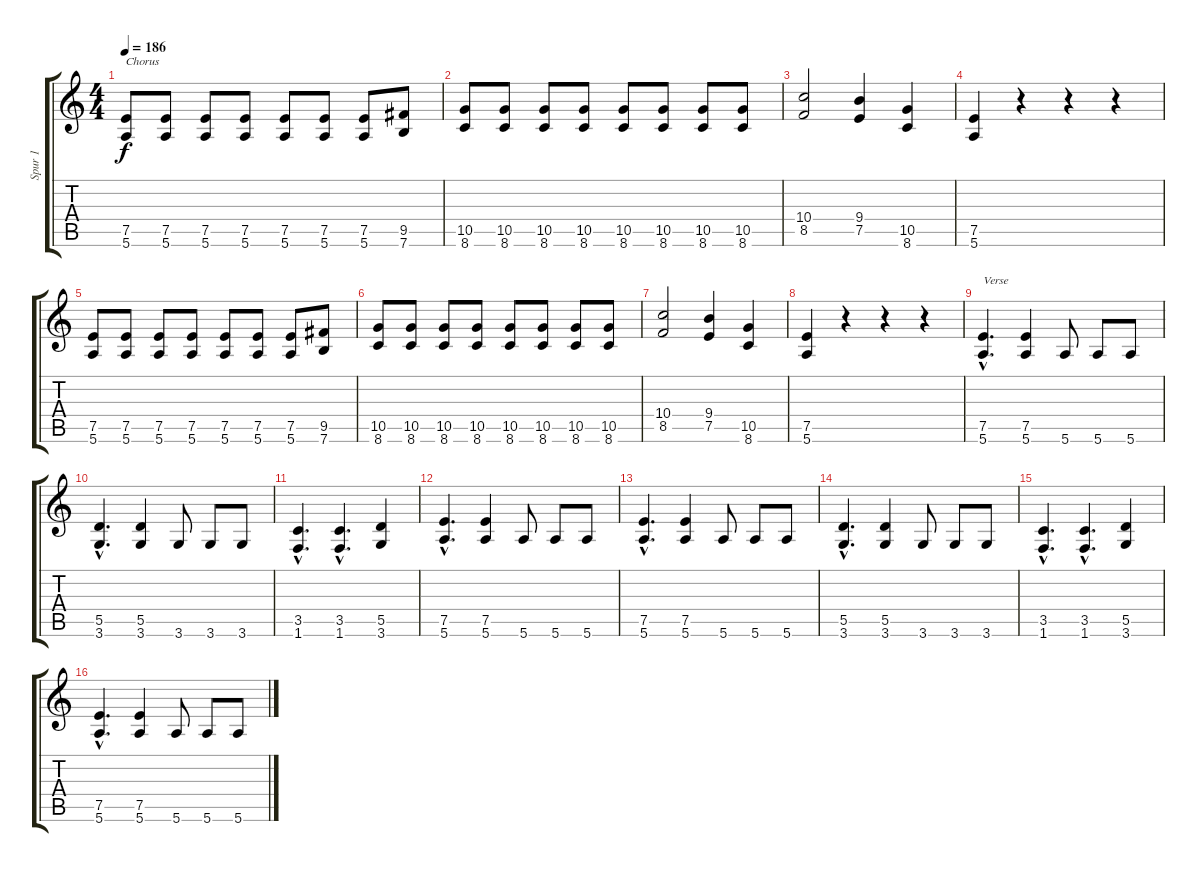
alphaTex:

\track ("Spur 1" "Spur 1") {instrument distortionguitar}
\staff {score tabs}
\tuning (E4 B3 G3 D3 A2 E2) {hide}
\ts (4 4)
\tempo 186
\clef g2
\ks c
(7.5 5.6).8{txt "Chorus" dy f} (7.5 5.6).8 (7.5 5.6).8 (7.5 5.6).8 (7.5 5.6).8 (7.5 5.6).8 (7.5 5.6).8 (9.5 7.6).8 |
(10.5 8.6).8 (10.5 8.6).8 (10.5 8.6).8 (10.5 8.6).8 (10.5 8.6).8 (10.5 8.6).8 (10.5 8.6).8 (10.5 8.6).8 |
(10.4 8.5).2 (9.4 7.5).4 (10.5 8.6).4 |
(7.5 5.6).4 r.4 r.4 r.4 |
(7.5 5.6).8 (7.5 5.6).8 (7.5 5.6).8 (7.5 5.6).8 (7.5 5.6).8 (7.5 5.6).8 (7.5 5.6).8 (9.5 7.6).8 |
(10.5 8.6).8 (10.5 8.6).8 (10.5 8.6).8 (10.5 8.6).8 (10.5 8.6).8 (10.5 8.6).8 (10.5 8.6).8 (10.5 8.6).8 |
(10.4 8.5).2 (9.4 7.5).4 (10.5 8.6).4 |
(7.5 5.6).4 r.4 r.4 r.4 |
(7.5{hac} 5.6{hac}).4{d txt "Verse"} (7.5 5.6).4 5.6.8 5.6.8 5.6.8 |
(5.5{hac} 3.6{hac}).4{d} (5.5 3.6).4 3.6.8 3.6.8 3.6.8 |
(3.5{hac} 1.6{hac}).4{d} (3.5{hac} 1.6{hac}).4{d} (5.5 3.6).4 |
(7.5{hac} 5.6{hac}).4{d} (7.5 5.6).4 5.6.8 5.6.8 5.6.8 |
(7.5{hac} 5.6{hac}).4{d} (7.5 5.6).4 5.6.8 5.6.8 5.6.8 |
(5.5{hac} 3.6{hac}).4{d} (5.5 3.6).4 3.6.8 3.6.8 3.6.8 |
(3.5{hac} 1.6{hac}).4{d} (3.5{hac} 1.6{hac}).4{d} (5.5 3.6).4 |
(7.5{hac} 5.6{hac}).4{d} (7.5 5.6).4 5.6.8 5.6.8 5.6.8
